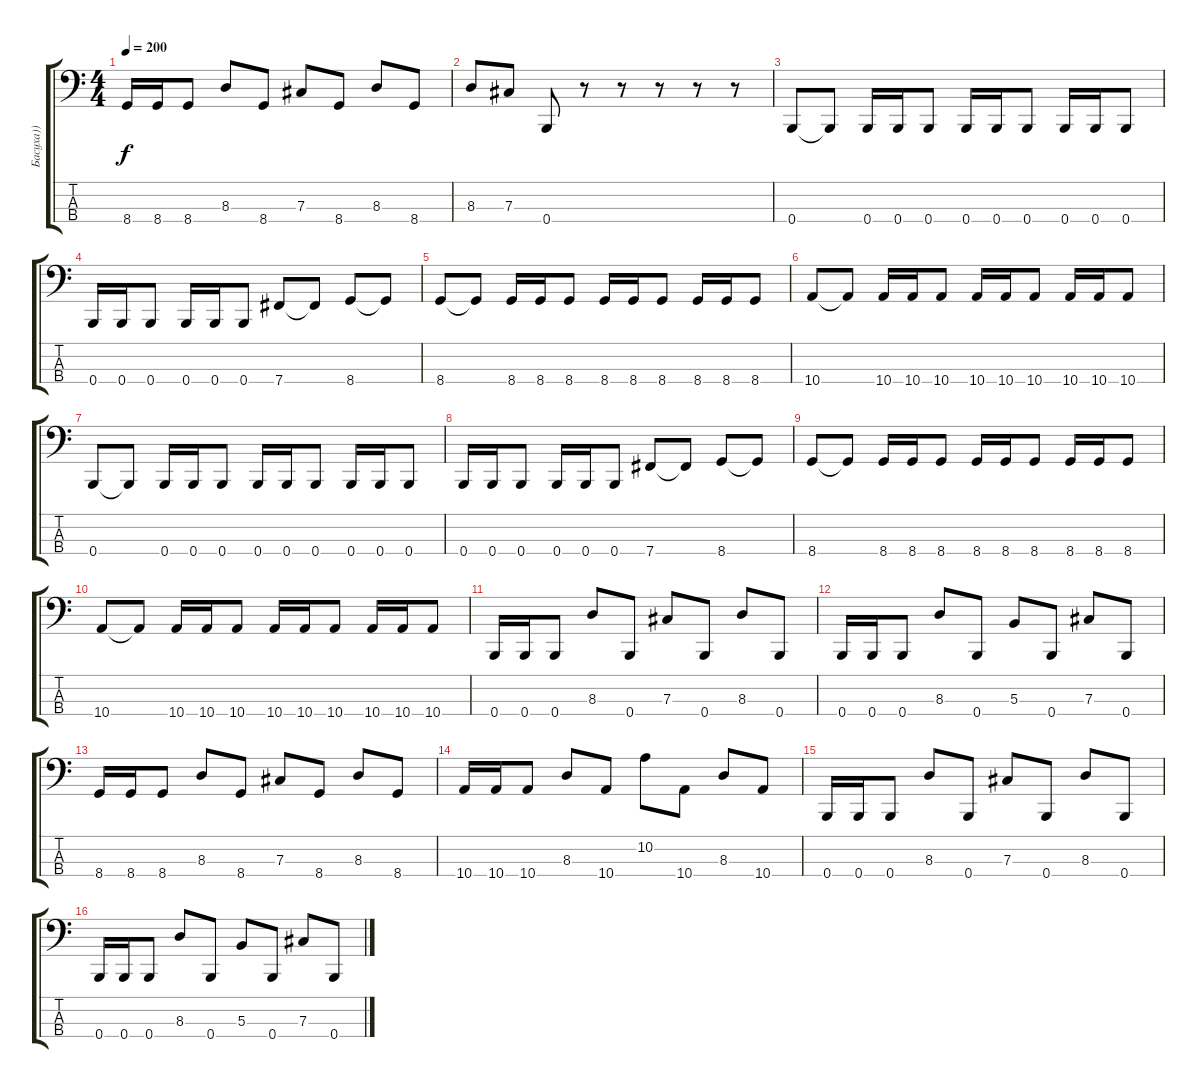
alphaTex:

\track ("Басуха))" "Басуха))") {instrument electricbasspick}
\staff {score tabs}
\tuning (E2 B1 Gb1 B0) {hide}
\ts (4 4)
\tempo 200
\clef f4
\ks c
8.4.16{dy f} 8.4.16 8.4.8 8.3.8 8.4.8 7.3.8 8.4.8 8.3.8 8.4.8 |
8.3.8 7.3.8 0.4.8 r.8 r.8 r.8 r.8 r.8 |
0.4.8 0.4{t}.8 0.4.16 0.4.16 0.4.8 0.4.16 0.4.16 0.4.8 0.4.16 0.4.16 0.4.8 |
0.4.16 0.4.16 0.4.8 0.4.16 0.4.16 0.4.8 7.4.8 7.4{t}.8 8.4.8 8.4{t}.8 |
8.4.8 8.4{t}.8 8.4.16 8.4.16 8.4.8 8.4.16 8.4.16 8.4.8 8.4.16 8.4.16 8.4.8 |
10.4.8 10.4{t}.8 10.4.16 10.4.16 10.4.8 10.4.16 10.4.16 10.4.8 10.4.16 10.4.16 10.4.8 |
0.4.8 0.4{t}.8 0.4.16 0.4.16 0.4.8 0.4.16 0.4.16 0.4.8 0.4.16 0.4.16 0.4.8 |
0.4.16 0.4.16 0.4.8 0.4.16 0.4.16 0.4.8 7.4.8 7.4{t}.8 8.4.8 8.4{t}.8 |
8.4.8 8.4{t}.8 8.4.16 8.4.16 8.4.8 8.4.16 8.4.16 8.4.8 8.4.16 8.4.16 8.4.8 |
10.4.8 10.4{t}.8 10.4.16 10.4.16 10.4.8 10.4.16 10.4.16 10.4.8 10.4.16 10.4.16 10.4.8 |
0.4.16 0.4.16 0.4.8 8.3.8 0.4.8 7.3.8 0.4.8 8.3.8 0.4.8 |
0.4.16 0.4.16 0.4.8 8.3.8 0.4.8 5.3.8 0.4.8 7.3.8 0.4.8 |
8.4.16 8.4.16 8.4.8 8.3.8 8.4.8 7.3.8 8.4.8 8.3.8 8.4.8 |
10.4.16 10.4.16 10.4.8 8.3.8 10.4.8 10.2.8 10.4.8 8.3.8 10.4.8 |
0.4.16 0.4.16 0.4.8 8.3.8 0.4.8 7.3.8 0.4.8 8.3.8 0.4.8 |
0.4.16 0.4.16 0.4.8 8.3.8 0.4.8 5.3.8 0.4.8 7.3.8 0.4.8
